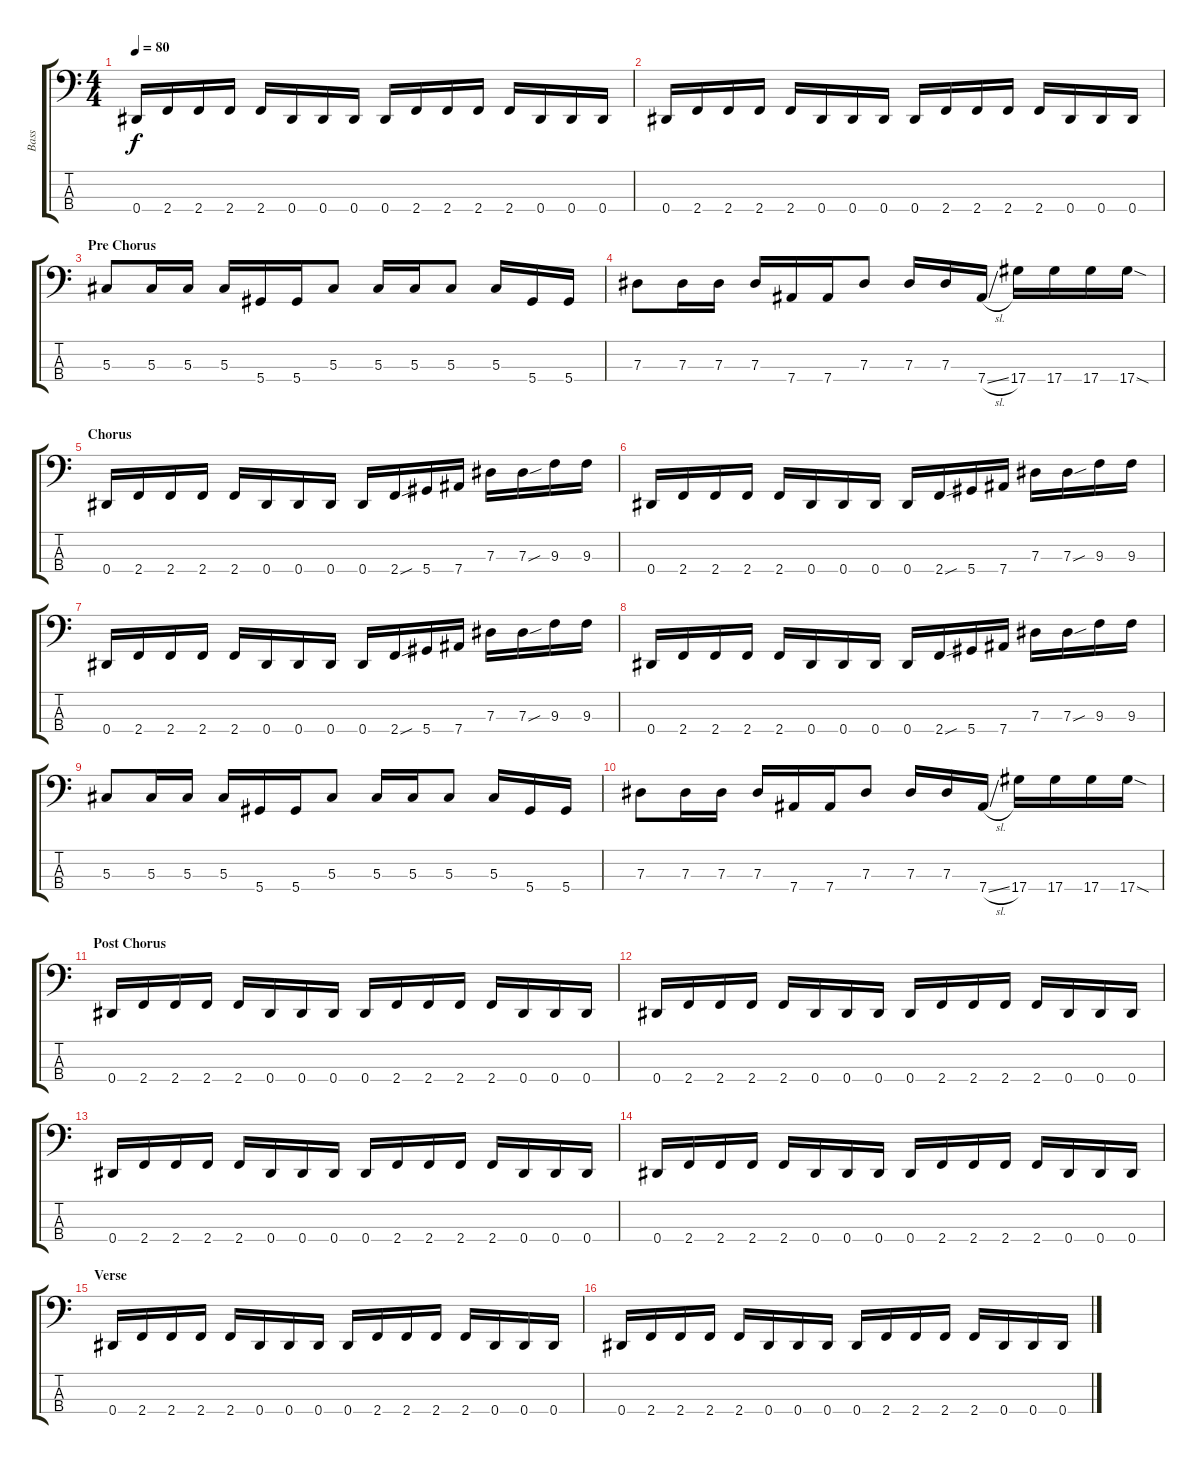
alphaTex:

\track ("Bass" "Bass") {instrument electricbassfinger}
\staff {score tabs}
\tuning (Gb2 Db2 Ab1 Eb1) {hide}
\ts (4 4)
\tempo 80
\clef f4
\ks c
0.4.16{dy f} 2.4.16 2.4.16 2.4.16 2.4.16 0.4.16 0.4.16 0.4.16 0.4.16 2.4.16 2.4.16 2.4.16 2.4.16 0.4.16 0.4.16 0.4.16 |
0.4.16 2.4.16 2.4.16 2.4.16 2.4.16 0.4.16 0.4.16 0.4.16 0.4.16 2.4.16 2.4.16 2.4.16 2.4.16 0.4.16 0.4.16 0.4.16 |
\section ("" "Pre Chorus")
5.3.8 5.3.16 5.3.16 5.3.16 5.4.16 5.4.16 5.3.8 5.3.16 5.3.16 5.3.8 5.3.16 5.4.16 5.4.16 |
7.3.8 7.3.16 7.3.16 7.3.16 7.4.16 7.4.16 7.3.8 7.3.16 7.3.16 7.4{sl}.16 17.4.16 17.4.16 17.4.16 17.4{sod}.16 |
\section ("" "Chorus")
0.4.16 2.4.16 2.4.16 2.4.16 2.4.16 0.4.16 0.4.16 0.4.16 0.4.16 2.4{sou}.16 5.4.16 7.4.16 7.3.16 7.3{sou}.16 9.3.16 9.3.16 |
0.4.16 2.4.16 2.4.16 2.4.16 2.4.16 0.4.16 0.4.16 0.4.16 0.4.16 2.4{sou}.16 5.4.16 7.4.16 7.3.16 7.3{sou}.16 9.3.16 9.3.16 |
0.4.16 2.4.16 2.4.16 2.4.16 2.4.16 0.4.16 0.4.16 0.4.16 0.4.16 2.4{sou}.16 5.4.16 7.4.16 7.3.16 7.3{sou}.16 9.3.16 9.3.16 |
0.4.16 2.4.16 2.4.16 2.4.16 2.4.16 0.4.16 0.4.16 0.4.16 0.4.16 2.4{sou}.16 5.4.16 7.4.16 7.3.16 7.3{sou}.16 9.3.16 9.3.16 |
5.3.8 5.3.16 5.3.16 5.3.16 5.4.16 5.4.16 5.3.8 5.3.16 5.3.16 5.3.8 5.3.16 5.4.16 5.4.16 |
7.3.8 7.3.16 7.3.16 7.3.16 7.4.16 7.4.16 7.3.8 7.3.16 7.3.16 7.4{sl}.16 17.4.16 17.4.16 17.4.16 17.4{sod}.16 |
\section ("" "Post Chorus")
0.4.16 2.4.16 2.4.16 2.4.16 2.4.16 0.4.16 0.4.16 0.4.16 0.4.16 2.4.16 2.4.16 2.4.16 2.4.16 0.4.16 0.4.16 0.4.16 |
0.4.16 2.4.16 2.4.16 2.4.16 2.4.16 0.4.16 0.4.16 0.4.16 0.4.16 2.4.16 2.4.16 2.4.16 2.4.16 0.4.16 0.4.16 0.4.16 |
0.4.16 2.4.16 2.4.16 2.4.16 2.4.16 0.4.16 0.4.16 0.4.16 0.4.16 2.4.16 2.4.16 2.4.16 2.4.16 0.4.16 0.4.16 0.4.16 |
0.4.16 2.4.16 2.4.16 2.4.16 2.4.16 0.4.16 0.4.16 0.4.16 0.4.16 2.4.16 2.4.16 2.4.16 2.4.16 0.4.16 0.4.16 0.4.16 |
\section ("" "Verse")
0.4.16 2.4.16 2.4.16 2.4.16 2.4.16 0.4.16 0.4.16 0.4.16 0.4.16 2.4.16 2.4.16 2.4.16 2.4.16 0.4.16 0.4.16 0.4.16 |
0.4.16 2.4.16 2.4.16 2.4.16 2.4.16 0.4.16 0.4.16 0.4.16 0.4.16 2.4.16 2.4.16 2.4.16 2.4.16 0.4.16 0.4.16 0.4.16
